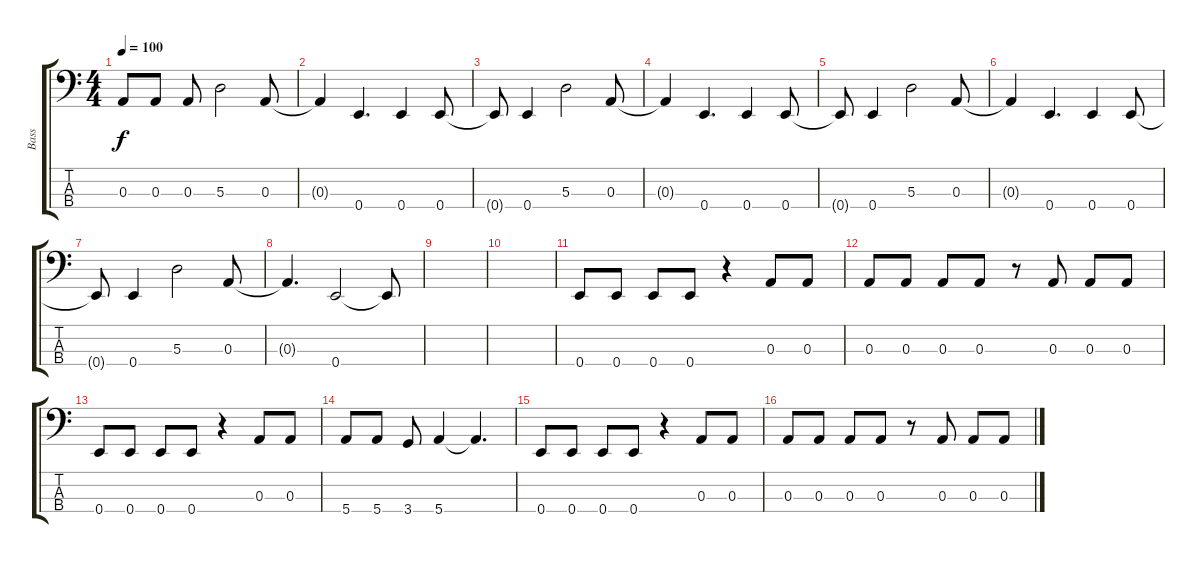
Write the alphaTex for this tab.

\track ("Bass" "Bass") {instrument electricbassfinger}
\staff {score tabs}
\tuning (G2 D2 A1 E1) {hide}
\ts (4 4)
\tempo 100
\clef f4
\ks c
0.3.8{dy f} 0.3.8 0.3.8 5.3.2 0.3.8 |
0.3{t}.4 0.4.4{d} 0.4.4 0.4.8 |
0.4{t}.8 0.4.4 5.3.2 0.3.8 |
0.3{t}.4 0.4.4{d} 0.4.4 0.4.8 |
0.4{t}.8 0.4.4 5.3.2 0.3.8 |
0.3{t}.4 0.4.4{d} 0.4.4 0.4.8 |
0.4{t}.8 0.4.4 5.3.2 0.3.8 |
0.3{t}.4{d} 0.4.2 0.4{t}.8 |
|
|
0.4.8 0.4.8 0.4.8 0.4.8 r.4 0.3.8 0.3.8 |
0.3.8 0.3.8 0.3.8 0.3.8 r.8 0.3.8 0.3.8 0.3.8 |
0.4.8 0.4.8 0.4.8 0.4.8 r.4 0.3.8 0.3.8 |
5.4.8 5.4.8 3.4.8 5.4.4 5.4{t}.4{d} |
0.4.8 0.4.8 0.4.8 0.4.8 r.4 0.3.8 0.3.8 |
0.3.8 0.3.8 0.3.8 0.3.8 r.8 0.3.8 0.3.8 0.3.8
